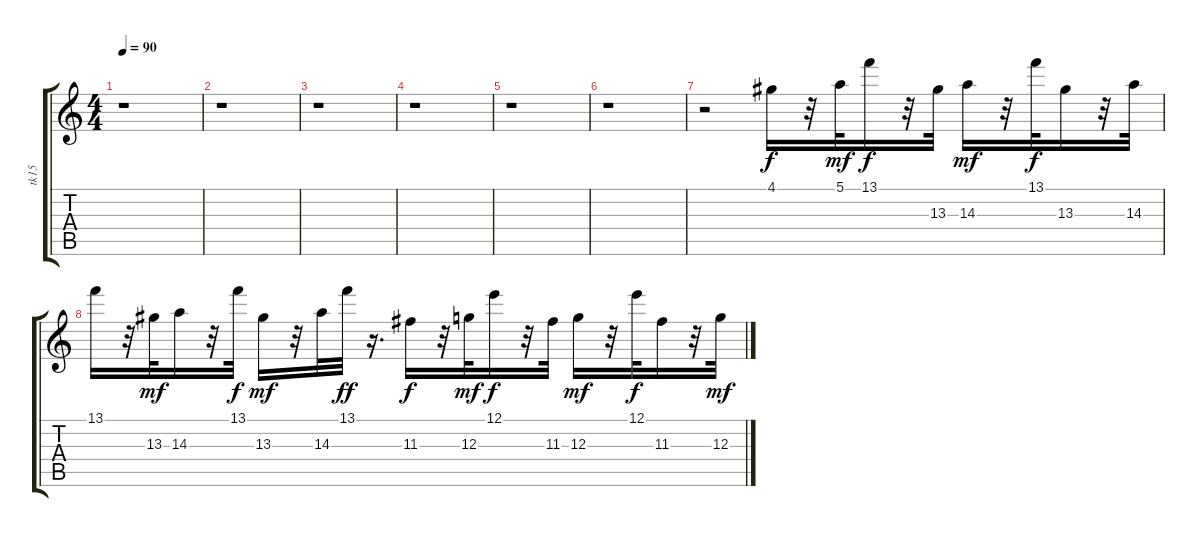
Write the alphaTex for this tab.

\track ("tk15" "tk15") {instrument banjo}
\staff {score tabs}
\tuning (E4 B3 G3 D3 A2 E2) {hide}
\displaytranspose 12
\ts (4 4)
\tempo 90
\clef g2
\ks c
r.1{dy mf} |
r.1 |
r.1 |
r.1 |
r.1 |
r.1 |
r.2 4.1.16{dy f} r.32 5.1.32{dy mf} 13.1.16{dy f} r.32 13.3.32 14.3.16{dy mf} r.32 13.1.32{dy f} 13.3.16 r.32 14.3.32 |
13.1.16 r.32 13.3.32{dy mf} 14.3.16 r.32 13.1.32{dy f} 13.3.16{dy mf} r.32 14.3.32 13.1.32{dy ff} r.16{d} 11.3.16{dy f} r.32 12.3.32{dy mf} 12.1.16{dy f} r.32 11.3.32 12.3.16{dy mf} r.32 12.1.32{dy f} 11.3.16 r.32 12.3.32{dy mf}
